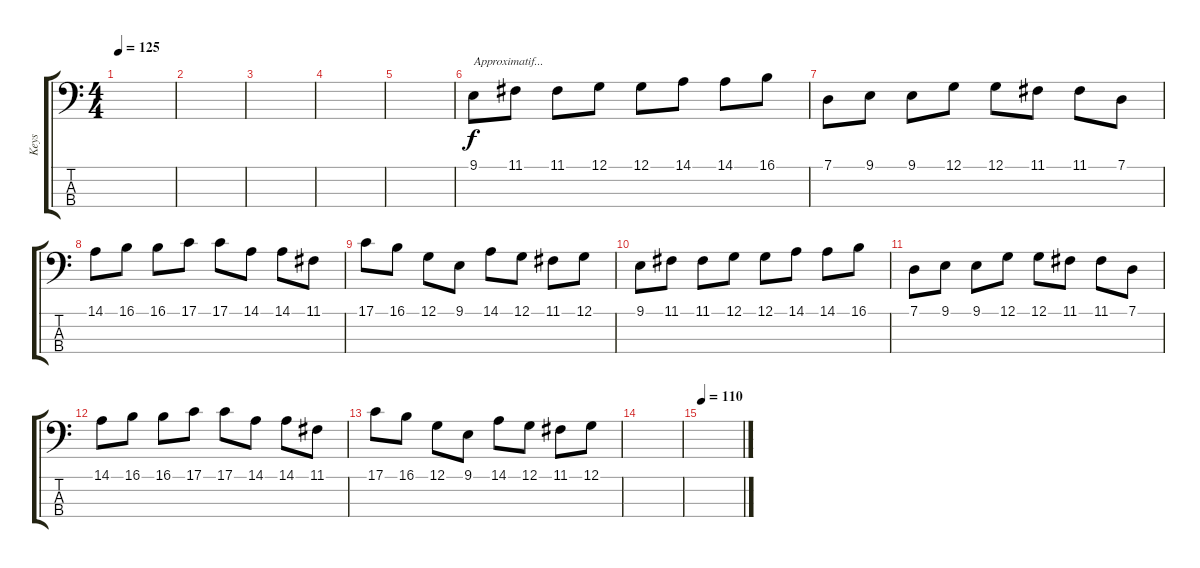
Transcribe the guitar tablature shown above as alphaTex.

\track ("Keys" "Keys") {instrument tremolostrings}
\staff {score tabs}
\tuning (G2 D2 A1 D1) {hide}
\ts (4 4)
\tempo 125
\clef f4
\ks c
|
|
|
|
|
9.1.8{txt "Approximatif..."} 11.1.8 11.1.8 12.1.8 12.1.8 14.1.8 14.1.8 16.1.8 |
7.1.8 9.1.8 9.1.8 12.1.8 12.1.8 11.1.8 11.1.8 7.1.8 |
14.1.8 16.1.8 16.1.8 17.1.8 17.1.8 14.1.8 14.1.8 11.1.8 |
17.1.8 16.1.8 12.1.8 9.1.8 14.1.8 12.1.8 11.1.8 12.1.8 |
9.1.8 11.1.8 11.1.8 12.1.8 12.1.8 14.1.8 14.1.8 16.1.8 |
7.1.8 9.1.8 9.1.8 12.1.8 12.1.8 11.1.8 11.1.8 7.1.8 |
14.1.8 16.1.8 16.1.8 17.1.8 17.1.8 14.1.8 14.1.8 11.1.8 |
17.1.8 16.1.8 12.1.8 9.1.8 14.1.8 12.1.8 11.1.8 12.1.8 |
|
\tempo 110
